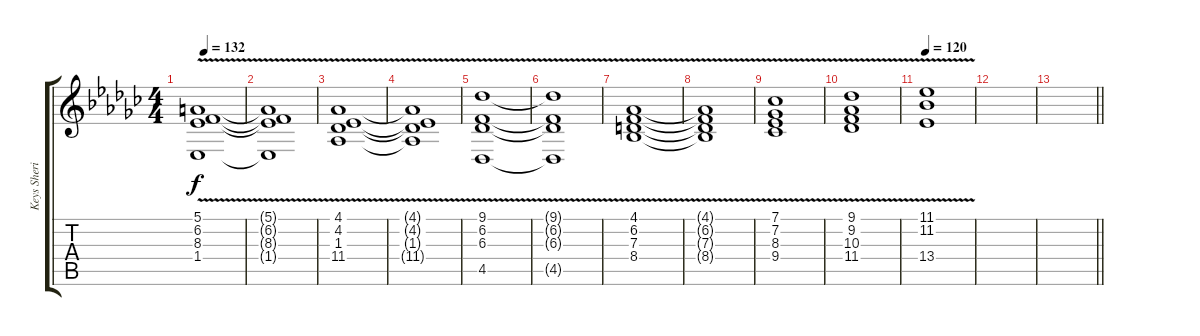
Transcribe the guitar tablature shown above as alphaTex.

\track ("Keys Sheridan" "Keys Sheri") {instrument stringensemble1}
\staff {score tabs}
\tuning (E4 B3 G3 D3 A2 E2) {hide}
\ts (4 4)
\tempo 132
\clef g2
\ks gb
(5.1 6.2{v} 8.3 1.4).1{dy f} |
(5.1{t} 6.2{t} 8.3{t} 1.4{t}).1 |
(4.1 4.2 1.3{v} 11.4).1 |
(4.1{t} 4.2{t} 1.3{t} 11.4{t}).1 |
(9.1 6.2{v} 6.3 4.5).1 |
(9.1{t} 6.2{t} 6.3{t} 4.5{t}).1 |
(4.1 6.2 7.3{v} 8.4).1 |
(4.1{t} 6.2{t} 7.3{t} 8.4{t}).1 |
(7.1 7.2 8.3{v} 9.4).1 |
(9.1 9.2 10.3{v} 11.4).1 |
\tempo 120
(11.1 11.2 13.4{v}).1 |
|
\barLineRight lightlight
